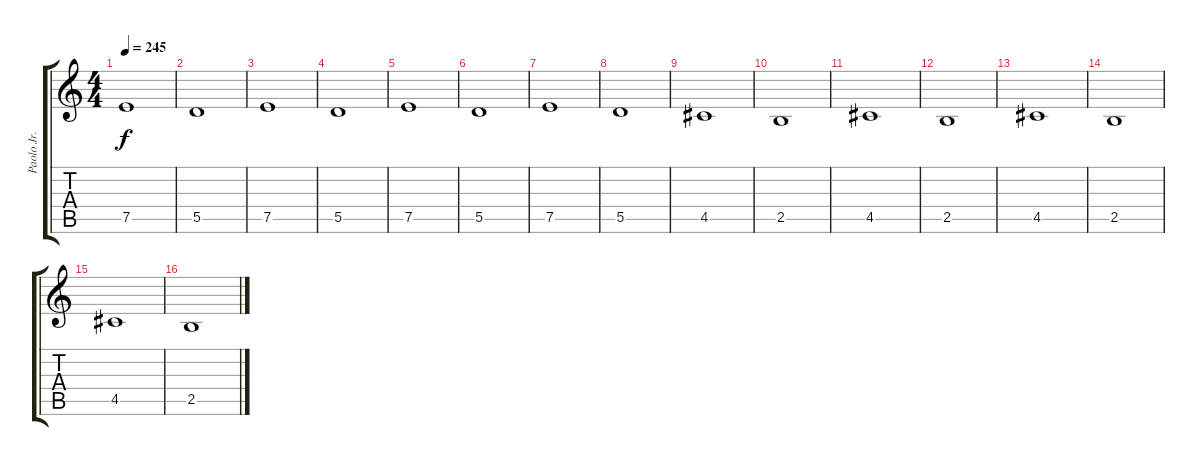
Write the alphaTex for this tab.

\track ("Paolo Jr." "Paolo Jr.") {instrument electricbassfinger}
\staff {score tabs}
\tuning (E4 B3 G3 D3 A2 E2) {hide}
\ts (4 4)
\tempo 245
\clef g2
\ks c
7.5.1{dy f} |
5.5.1 |
7.5.1 |
5.5.1 |
7.5.1 |
5.5.1 |
7.5.1 |
5.5.1 |
4.5.1 |
2.5.1 |
4.5.1 |
2.5.1 |
4.5.1 |
2.5.1 |
4.5.1 |
2.5.1
